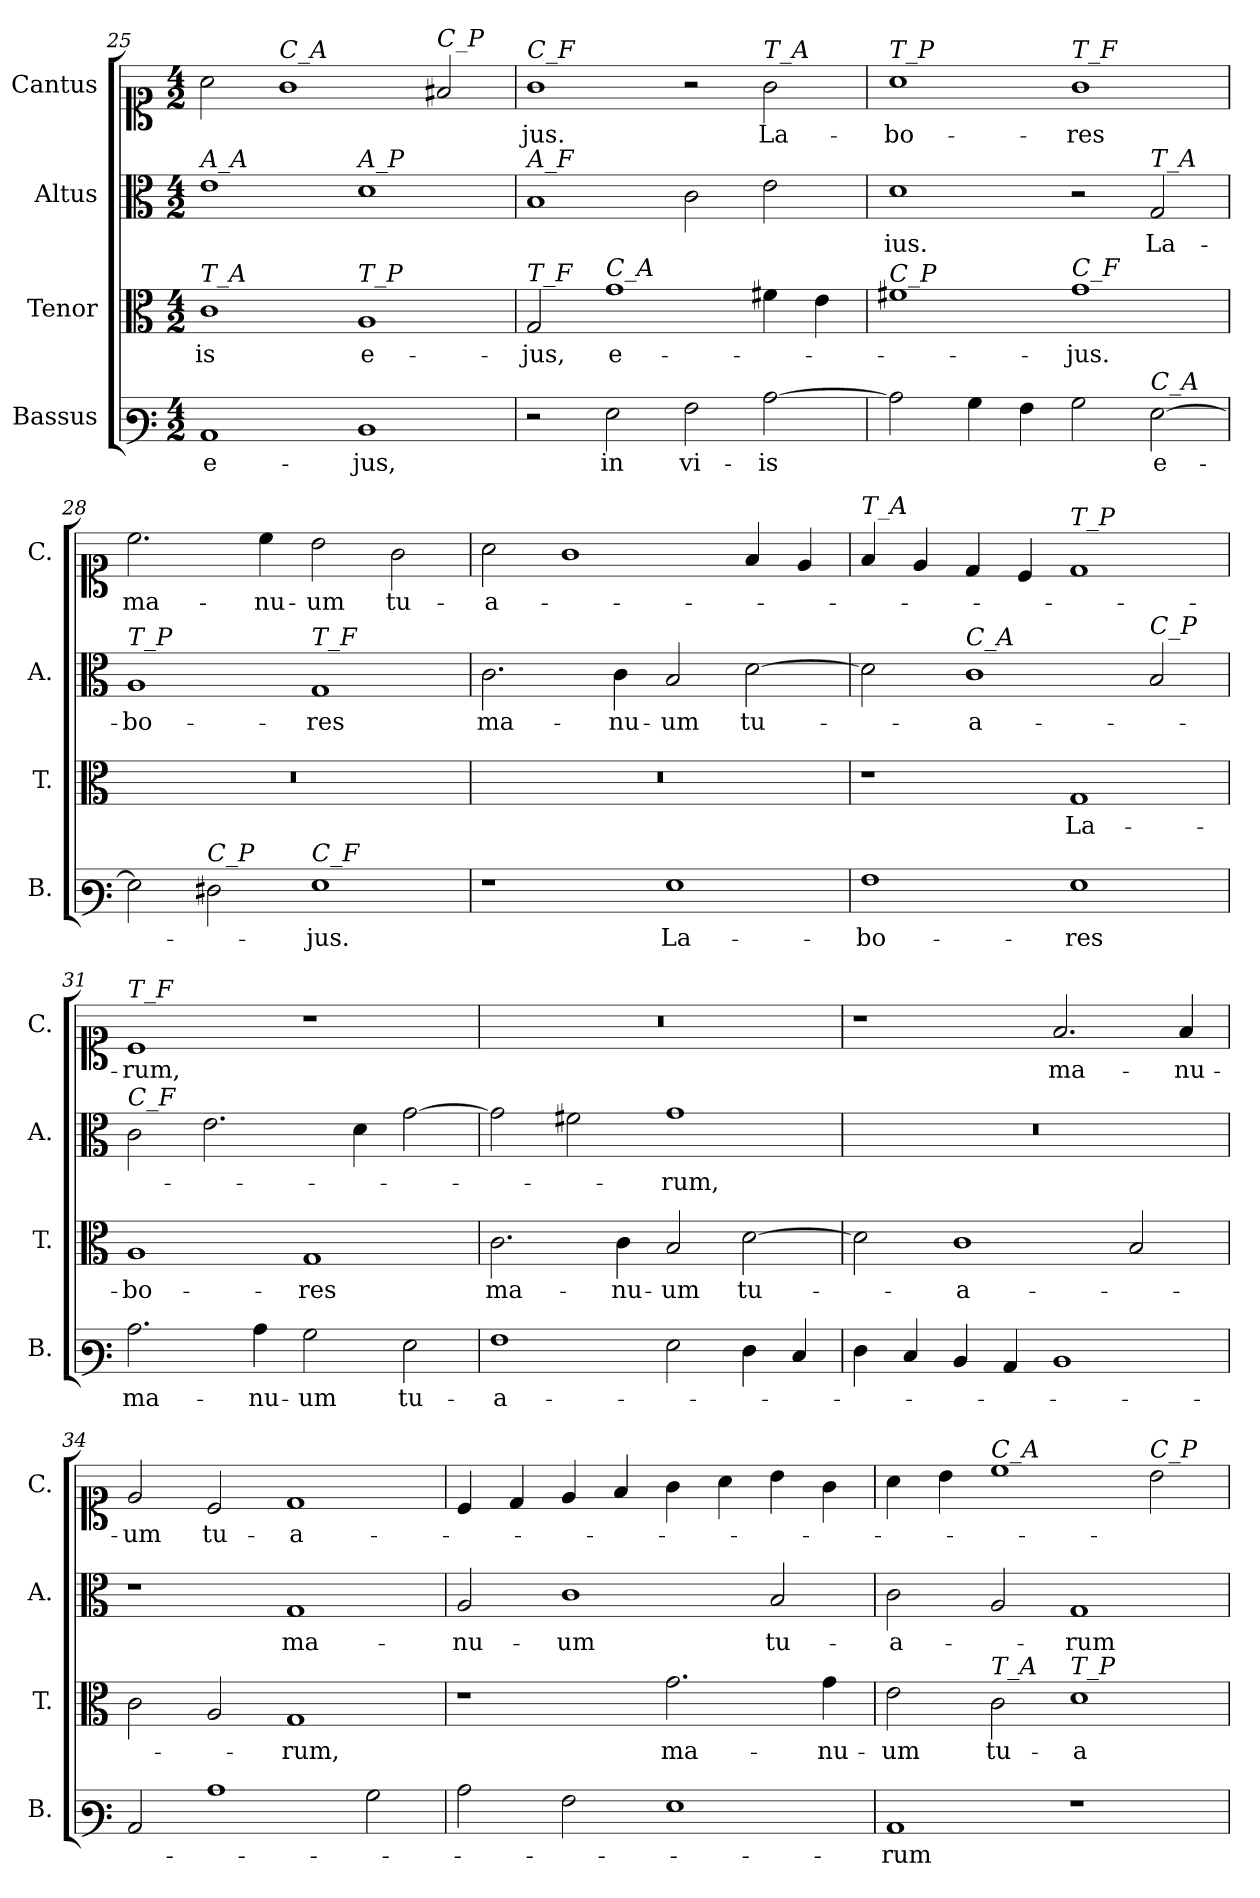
**kern	**text	**kern	**text	**kern	**text	**kern	**text
*part4	*part4	*part3	*part3	*part2	*part2	*part1	*part1
*staff4	*staff4	*staff3	*staff3	*staff2	*staff2	*staff1	*staff1
*I"Bassus	*	*I"Tenor	*	*I"Altus	*	*I"Cantus	*
*I'B.	*	*I'T.	*	*I'A.	*	*I'C.	*
*clefF3	*	*clefC3	*	*clefC3	*	*clefC1	*
*k[]	*	*k[]	*	*k[]	*	*k[]	*
*M4/2	*	*M4/2	*	*M4/2	*	*M4/2	*
=25	=25	=25	=25	=25	=25	=25	=25
!	!	!	!	!LO:TX:a:i:t=A_A	!	!	!
!	!	!LO:TX:a:i:t=T_A	!	!	!	!	!
!	!LO:LY:b	!	!LO:LY:b	!	!	!	!
1C	e-	1c	-is	1e	.	2a\	.
!	!	!	!	!	!	!LO:TX:a:i:t=C_A	!
.	.	.	.	.	.	1g	.
!	!	!	!	!LO:TX:a:i:t=A_P	!	!	!
!	!	!LO:TX:a:i:t=T_P	!	!	!	!	!
!	!LO:LY:b	!	!LO:LY:b	!	!	!	!
1D	-jus,	1A	e-	1d	.	.	.
!	!	!	!	!	!	!LO:TX:a:i:t=C_P	!
.	.	.	.	.	.	2f#X/	.
=26	=26	=26	=26	=26	=26	=26	=26
!	!	!	!	!	!	!LO:TX:a:i:t=C_F	!
!	!	!	!	!LO:TX:a:i:t=A_F	!	!	!
!	!	!LO:TX:a:i:t=T_F	!	!	!	!	!
!	!	!	!LO:LY:b	!	!	!	!LO:LY:b
2r	.	2G/	-jus,	1B	.	1g	-jus.
!	!	!LO:TX:a:i:t=C_A	!	!	!	!	!
!	!LO:LY:b	!	!LO:LY:b	!	!	!	!
2G\	in	1g	e-	.	.	.	.
!	!LO:LY:b	!	!	!	!	!	!
2A\	vi-	.	.	2c\	.	2r	.
!	!	!	!	!	!	!LO:TX:a:i:t=T_A	!
!	!LO:LY:b	!	!	!	!	!	!LO:LY:b
[2c\	-is	4f#X\	.	2e\	.	2g\	La-
.	.	4e\	.	.	.	.	.
=27	=27	=27	=27	=27	=27	=27	=27
!	!	!	!	!	!	!LO:TX:a:i:t=T_P	!
!	!	!LO:TX:a:i:t=C_P	!	!	!	!	!
!	!	!	!	!	!LO:LY:b	!	!LO:LY:b
2c\]	.	1f#X	.	1d	ius.	1a	-bo-
4B\	.	.	.	.	.	.	.
4A\	.	.	.	.	.	.	.
!	!	!	!	!	!	!LO:TX:a:i:t=T_F	!
!	!	!LO:TX:a:i:t=C_F	!	!	!	!	!
!	!	!	!LO:LY:b	!	!	!	!LO:LY:b
2B\	.	1g	-jus.	2r	.	1g	-res
!	!	!	!	!LO:TX:a:i:t=T_A	!	!	!
!LO:TX:a:i:t=C_A	!	!	!	!	!	!	!
!	!LO:LY:b	!	!	!	!LO:LY:b	!	!
[2G\	e-	.	.	2G/	La-	.	.
=28	=28	=28	=28	=28	=28	=28	=28
!	!	!	!	!LO:TX:a:i:t=T_P	!	!	!
!	!	!	!	!	!LO:LY:b	!	!LO:LY:b
2G\]	.	0r	.	1A	-bo-	2.cc\	ma-
!LO:TX:a:i:t=C_P	!	!	!	!	!	!	!
2F#X\	.	.	.	.	.	.	.
!	!	!	!	!	!	!	!LO:LY:b
.	.	.	.	.	.	4cc\	-nu-
!	!	!	!	!LO:TX:a:i:t=T_F	!	!	!
!LO:TX:a:i:t=C_F	!	!	!	!	!	!	!
!	!LO:LY:b	!	!	!	!LO:LY:b	!	!LO:LY:b
1G	-jus.	.	.	1G	-res	2b\	-um
!	!	!	!	!	!	!	!LO:LY:b
.	.	.	.	.	.	2g\	tu-
!!LO:PB:g=z
=29	=29	=29	=29	=29	=29	=29	=29
!	!	!	!	!	!LO:LY:b	!	!LO:LY:b
1r	.	0r	.	2.c\	ma-	2a\	-a-
.	.	.	.	.	.	1g	.
!	!	!	!	!	!LO:LY:b	!	!
.	.	.	.	4c\	-nu-	.	.
!	!LO:LY:b	!	!	!	!LO:LY:b	!	!
1G	La-	.	.	2B/	-um	.	.
!	!	!	!	!	!LO:LY:b	!	!
.	.	.	.	[2d\	tu-	4f/	.
.	.	.	.	.	.	4e/	.
=30	=30	=30	=30	=30	=30	=30	=30
!	!	!	!	!	!	!LO:TX:a:i:t=T_A	!
!	!LO:LY:b	!	!	!	!	!	!
1A	-bo-	1r	.	2d\]	.	4f/	.
.	.	.	.	.	.	4e/	.
!	!	!	!	!LO:TX:a:i:t=C_A	!	!	!
!	!	!	!	!	!LO:LY:b	!	!
.	.	.	.	1c	-a-	4d/	.
.	.	.	.	.	.	4c/	.
!	!	!	!	!	!	!LO:TX:a:i:t=T_P	!
!	!LO:LY:b	!	!LO:LY:b	!	!	!	!
1G	-res	1G	La-	.	.	1d	.
!	!	!	!	!LO:TX:a:i:t=C_P	!	!	!
.	.	.	.	2B/	.	.	.
=31	=31	=31	=31	=31	=31	=31	=31
!	!	!	!	!	!	!LO:TX:a:i:t=T_F	!
!	!	!	!	!LO:TX:a:i:t=C_F	!	!	!
!	!LO:LY:b	!	!LO:LY:b	!	!	!	!LO:LY:b
2.c\	ma-	1A	-bo-	2c\	.	1c	-rum,
.	.	.	.	2.e\	.	.	.
!	!LO:LY:b	!	!	!	!	!	!
4c\	-nu-	.	.	.	.	.	.
!	!LO:LY:b	!	!LO:LY:b	!	!	!	!
2B\	-um	1G	-res	.	.	1r	.
.	.	.	.	4d\	.	.	.
!	!LO:LY:b	!	!	!	!	!	!
2G\	tu-	.	.	[2g\	.	.	.
=32	=32	=32	=32	=32	=32	=32	=32
!	!LO:LY:b	!	!LO:LY:b	!	!	!	!
1A	-a-	2.c\	ma-	2g\]	.	0r	.
.	.	.	.	2f#X\	.	.	.
!	!	!	!LO:LY:b	!	!	!	!
.	.	4c\	-nu-	.	.	.	.
!	!	!	!LO:LY:b	!	!LO:LY:b	!	!
2G\	.	2B/	-um	1g	-rum,	.	.
!	!	!	!LO:LY:b	!	!	!	!
4F\	.	[2d\	tu-	.	.	.	.
4E/	.	.	.	.	.	.	.
!!LO:LB:g=z
=33	=33	=33	=33	=33	=33	=33	=33
4F\	.	2d\]	.	0r	.	1r	.
4E/	.	.	.	.	.	.	.
!	!	!	!LO:LY:b	!	!	!	!
4D/	.	1c	-a-	.	.	.	.
4C/	.	.	.	.	.	.	.
!	!	!	!	!	!	!	!LO:LY:b
1D	.	.	.	.	.	2.f/	ma-
.	.	2B/	.	.	.	.	.
!	!	!	!	!	!	!	!LO:LY:b
.	.	.	.	.	.	4f/	-nu-
=34	=34	=34	=34	=34	=34	=34	=34
!	!	!	!	!	!	!	!LO:LY:b
2C/	.	2c\	.	1r	.	2e/	-um
!	!	!	!	!	!	!	!LO:LY:b
1c	.	2A/	.	.	.	2c/	tu-
!	!	!	!LO:LY:b	!	!LO:LY:b	!	!LO:LY:b
.	.	1G	-rum,	1G	ma-	1d	-a-
2B\	.	.	.	.	.	.	.
=35	=35	=35	=35	=35	=35	=35	=35
!	!	!	!	!	!LO:LY:b	!	!
2c\	.	1r	.	2A/	-nu-	4c/	.
.	.	.	.	.	.	4d/	.
!	!	!	!	!	!LO:LY:b	!	!
2A\	.	.	.	1c	-um	4e/	.
.	.	.	.	.	.	4f/	.
!	!	!	!LO:LY:b	!	!	!	!
1G	.	2.g\	ma-	.	.	4g\	.
.	.	.	.	.	.	4a\	.
!	!	!	!	!	!LO:LY:b	!	!
.	.	.	.	2B/	tu-	4b\	.
!	!	!	!LO:LY:b	!	!	!	!
.	.	4g\	-nu-	.	.	4g\	.
=36	=36	=36	=36	=36	=36	=36	=36
!	!LO:LY:b	!	!LO:LY:b	!	!LO:LY:b	!	!
1C	-rum	2e\	-um	2c\	-a-	4a\	.
.	.	.	.	.	.	4b\	.
!	!	!	!	!	!	!LO:TX:a:i:t=C_A	!
!	!	!LO:TX:a:i:t=T_A	!	!	!	!	!
!	!	!	!LO:LY:b	!	!	!	!
.	.	2c\	tu-	2A/	.	1cc	.
!	!	!LO:TX:a:i:t=T_P	!	!	!	!	!
!	!	!	!LO:LY:b	!	!LO:LY:b	!	!
1r	.	1d	-a-	1G	-rum	.	.
!	!	!	!	!	!	!LO:TX:a:i:t=C_P	!
.	.	.	.	.	.	2b\	.
=	=	=	=	=	=	=	=
*-	*-	*-	*-	*-	*-	*-	*-
